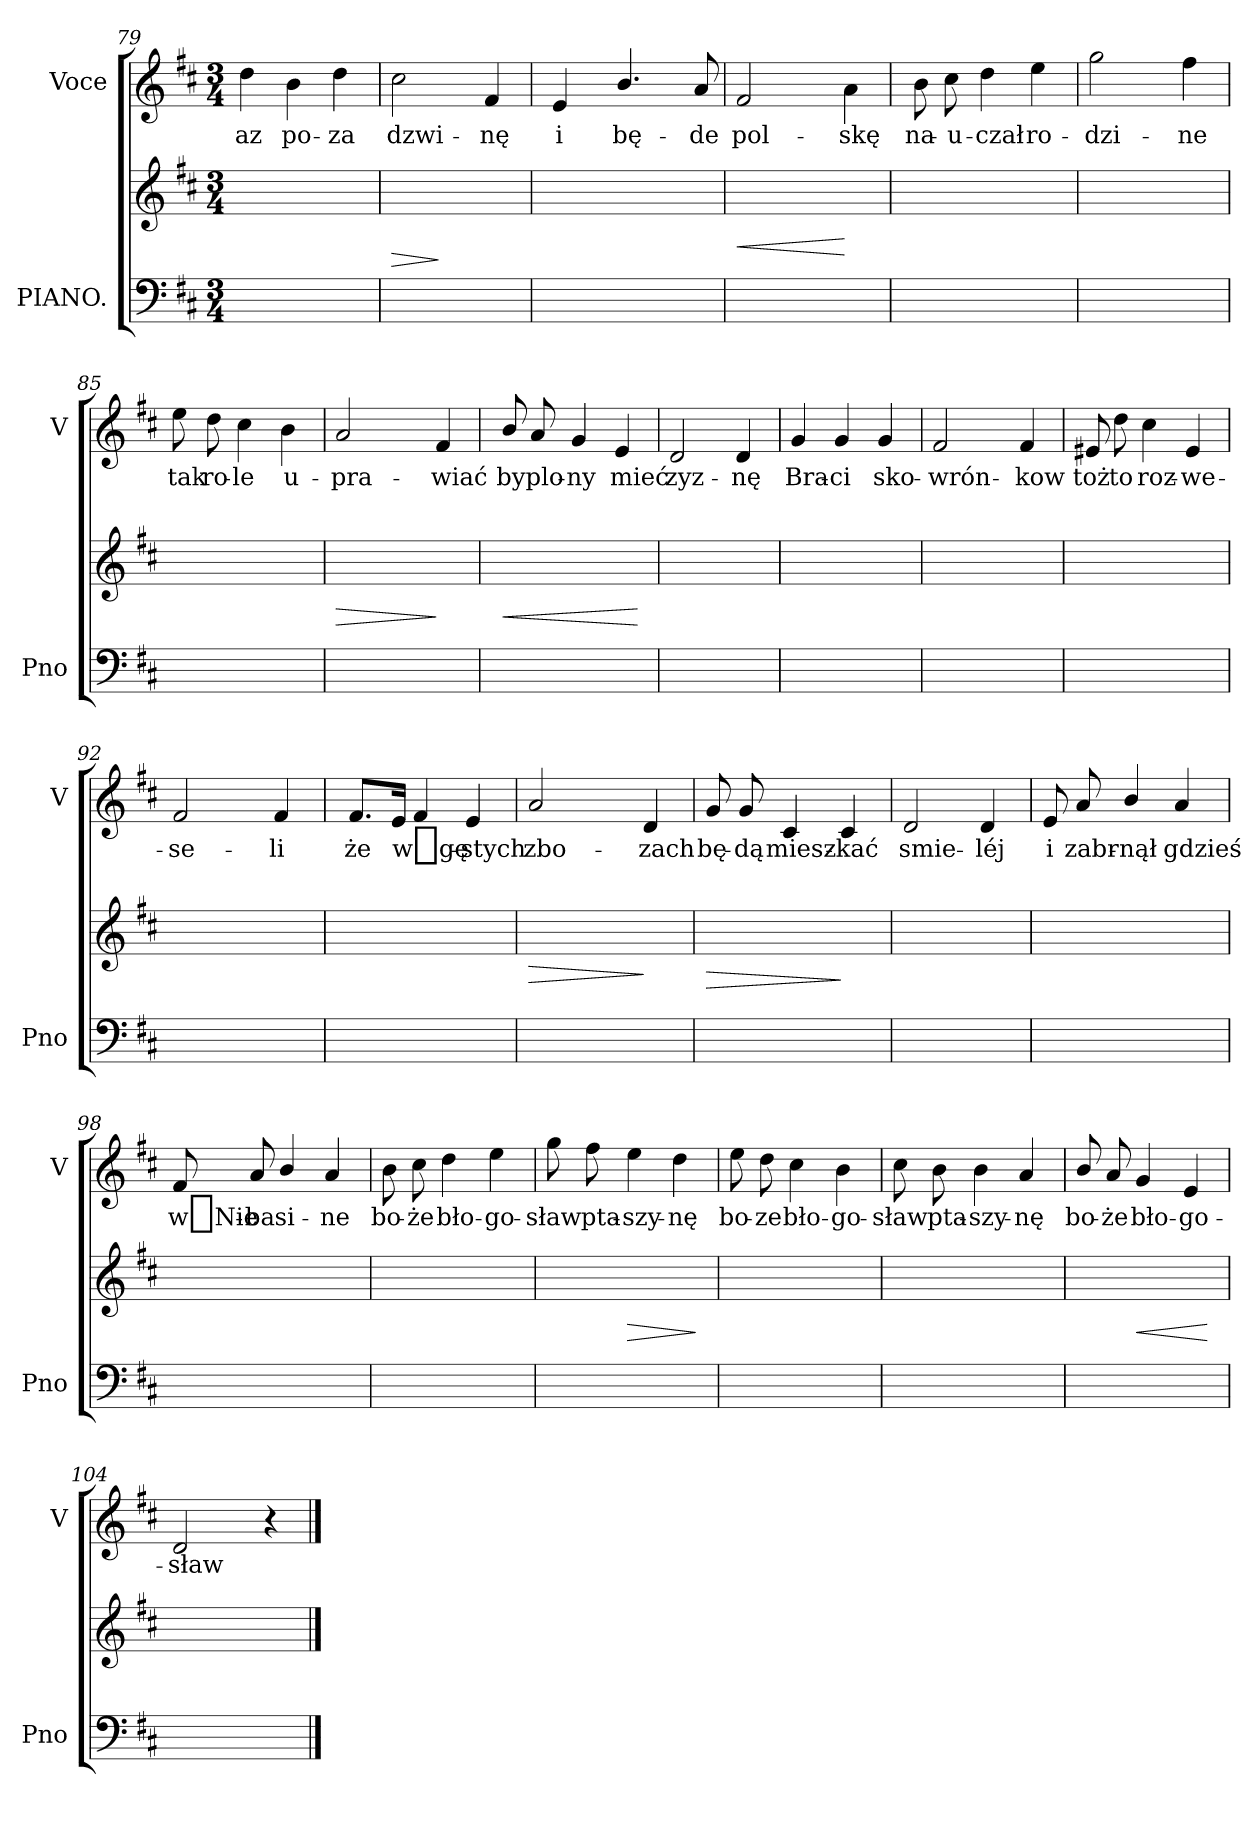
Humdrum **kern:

**kern	**kern	**dynam	**kern	**text
*part2	*part2	*part2	*part1	*part1
*staff3	*staff2	*staff2/3	*staff1	*staff1
*I"PIANO.	*	*	*I"Voce	*
*I'Pno	*	*	*I'V	*
*clefF4	*clefG2	*	*clefG2	*
*k[f#c#]	*k[f#c#]	*	*k[f#c#]	*
*D:	*D:	*	*D:	*
*M3/4	*M3/4	*	*M3/4	*
=79	=79	=79	=79	=79
2BByy\ 2Byy\	4ryy	.	4dd\	az
.	2dyy/ 2f#yy/	.	4b\	po-
4BByy\ 4Byy\	.	.	4dd\	-za
=80	=80	=80	=80	=80
2.FF#yy\ 2.F#yy\	4ryy	>	2cc#\	dzwi-
.	2A#Xyy/ 2c#yy/ 2f#yy/	]	.	.
.	.	.	4f#/	-nę
=81	=81	=81	=81	=81
*	*^	*	*	*
2AAnyy\ 2Anyy\	8e/Lyy	2c#yy\ 2eyy\	.	4e/	i
.	8a/Jyy	.	.	.	.
.	4b/yy	.	.	4.b/	bę-
4AAyy\ 4Ayy\	4a/yy	4ryy	.	.	.
.	.	.	.	8a/	-de
=82	=82	=82	=82	=82	=82
2Dyy\ 2Ayy\	8f#/Lyy	2d\yy	<	2f#/	pol-
.	8a/Jyy	.	.	.	.
.	4b/yy	.	.	.	.
4Dyy\ 4Ayy\	4a/yy	4ryy	[	4a\	-skę
*	*v	*v	*	*	*
=83	=83	=83	=83	=83
2AAyy\ 2Ayy\	2c#yy/ 2eyy/ 2gyy/ 2ayy/	.	8b\	na-
.	.	.	8cc#\	-u-
.	.	.	4dd\	-czał
4AAyy\ 4Ayy\	4c#yy/ 4eyy/ 4gyy/ 4ayy/	.	4ee\	ro-
=84	=84	=84	=84	=84
2.BByy\ 2.Byy\	4ryy	.	2gg\	-dzi-
.	2dyy/ 2f#yy/	.	.	.
.	.	.	4ff#\	-ne
=85	=85	=85	=85	=85
2GGyy/ 2Gyy/	2Byy/ 2eyy/ 2gyy/	.	8ee\	tak
.	.	.	8dd\	ro-
.	.	.	4cc#\	-le
4GGyy/ 4Gyy/	4Byy/ 4eyy/ 4gyy/	.	4b\	u-
=86	=86	=86	=86	=86
*	*^	*	*	*
2AAyy\ 2Ayy\	8b/Lyy	2dyy\ 2f#yy\	>	2a/	-pra-
.	8a/Jyy	.	.	.	.
.	4b/yy	.	.	.	.
4AAyy\ 4Ayy\	4f#yy/ 4ayy/	4d\yy	]	4f#/	-wiać
*	*v	*v	*	*	*
=87	=87	=87	=87	=87
2AAyy\ 2Ayy\	2c#yy/ 2eyy/ 2gyy/ 2ayy/	<	8b/	by
.	.	.	8a/	plo-
.	.	.	4g/	-ny
4AAyy\ 4Ayy\	4eyy/ 4gyy/ 4ayy/ 4cc#yy/	.	4e/	mieć
.	.	[	.	.
=88	=88	=88	=88	=88
2DDyy/ 2Dyy/	2dyy/ 2f#yy/ 2ayy/ 2ddyy/	.	2d/	zyz-
4ryy	4ryy	.	4d/	-nę
=89	=89	=89	=89	=89
2Byy\ 2dyy\	4ryy	.	4g/	Bra-
.	4gyy\ 4ggyy\	.	4g/	-ci
4Byy\ 4dyy\	4ryy	.	4g/	sko-
=90	=90	=90	=90	=90
2Ayy\ 2c#yy\	4ryy	.	2f#/	-wrón-
.	4f#yy\ 4ff#yy\	.	.	.
4Ayy\ 4c#yy\	4ryy	.	4f#/	-kow
=91	=91	=91	=91	=91
2.C#yy\ 2.G#Xyy\ 2.Byy\	4ryy	.	8e#X/	toż
.	.	.	8dd\	to
.	4ee#Xyy\ 4eee#Xyy\	.	4cc#\	roz-
.	4ryy	.	4e#/	-we-
=92	=92	=92	=92	=92
2F#yy\ 2Ayy\	4ryy	.	2f#/	-se-
.	4ff#yy\ 4fff#yy\	.	.	.
4F#yy\ 4Ayy\	4ryy	.	4f#/	-li
=93	=93	=93	=93	=93
*	*^	*	*	*
2Gyy\ 2Ayy\ 2c#yy\ 2eyy\	8.ff#/Lyy	4ayy\ 4cc#yy\	.	8.f#/L	że
.	16ee/Jkyy	.	.	16e/Jk	.
.	4ff#/yy	4ryy	.	4f#/	w_gę-
4Gyy\ 4Ayy\ 4c#yy\ 4eyy\	4cc#yy/ 4eeyy/	4a\yy	.	4e/	-stych
=94	=94	=94	=94	=94	=94
2F#yy\ 2dyy\ 2f#yy\	8.aa/Lyy	2ayy\ 2ddyy\	>	2a/	zbo-
.	16aa/Jkyy	.	.	.	.
.	4dd/yy	.	.	.	.
4Byy\ 4dyy\ 4f#yy\	4dd/yy	4b\yy	]	4d/	-zach
=95	=95	=95	=95	=95	=95
4Gyy\ 4Byy\ 4eyy\	8.gg/Lyy	4b\yy	>	8g/	bę-
.	.	.	.	8g/	-dą
.	16gg/Jkyy	.	.	.	.
4Ayy\ 4eyy\	4cc#/yy	4ryy	.	4c#/	miesz-
4Ayy\ 4eyy\	4ayy/ 4cc#yy/	4g\yy	]	4c#/	-kać
*	*v	*v	*	*	*
=96	=96	=96	=96	=96
2Dyy\ 2dyy\	2f#yy\ 2ayy\ 2ddyy\	.	2d/	smie-
4Dyy\ 4dyy\	4f#yy\ 4ayy\ 4ddyy\	.	4d/	-léj
=97	=97	=97	=97	=97
4AAyy\ 4Ayy\	4ryy	.	8e/	i
.	.	.	8a/	zabr-
4ryy	4c#yy/ 4eyy/ 4gyy/ 4ayy/	.	4b/	-nął
4ryy	4c#yy/ 4eyy/ 4gyy/ 4ayy/	.	4a/	gdzieś
=98	=98	=98	=98	=98
4AAyy\ 4Ayy\	4ryy	.	8f#/	w_Nie-
.	.	.	8a/	-ba
4ryy	4dyy/ 4f#yy/ 4ayy/	.	4b/	si-
4ryy	4dyy/ 4f#yy/ 4ayy/	.	4a/	-ne
=99	=99	=99	=99	=99
4AAyy\ 4Ayy\	4ryy	.	8b\	bo-
.	.	.	8cc#\	-że
4ryy	4c#yy/ 4eyy/ 4gyy/ 4ayy/	.	4dd\	bło-
4ryy	4c#yy/ 4eyy/ 4gyy/ 4ayy/	.	4ee\	-go-
=100	=100	=100	=100	=100
2BByy\ 2Byy\	4ryy	.	8gg\	-sław
.	.	.	8ff#\	pta-
.	4dyy/ 4f#yy/	>	4ee\	-szy-
4ryy	4dyy/ 4f#yy/	.	4dd\	-nę
.	.	]	.	.
=101	=101	=101	=101	=101
2GGyy\ 2Gyy\	4ryy	.	8ee\	bo-
.	.	.	8dd\	-ze
.	4Byy/ 4eyy/	.	4cc#\	bło-
4ryy	4Byy/ 4eyy/	.	4b\	-go-
=102	=102	=102	=102	=102
2AAyy\ 2Ayy\	4ryy	.	8cc#\	-sław
.	.	.	8b\	pta-
.	4dyy/ 4f#yy/	.	4b\	-szy-
4ryy	4Ayy/ 4dyy/ 4f#yy/	.	4a/	-nę
=103	=103	=103	=103	=103
2AAyy\ 2Ayy\	4ryy	.	8b/	bo-
.	.	.	8a/	-że
.	4eyy/ 4gyy/ 4ayy/ 4cc#yy/	<	4g/	bło-
4AAAyy/ 4AAyy/	4eyy/ 4gyy/ 4ayy/ 4cc#yy/	.	4e/	-go-
.	.	[	.	.
=104	=104	=104	=104	=104
2DDyy/ 2Dyy/	4ryy	.	2d/	-sław
.	4dyy/ 4f#yy/ 4ayy/ 4ddyy/	.	.	.
4ryy	4ryy	.	4r	.
==	==	==	==	==
*-	*-	*-	*-	*-
